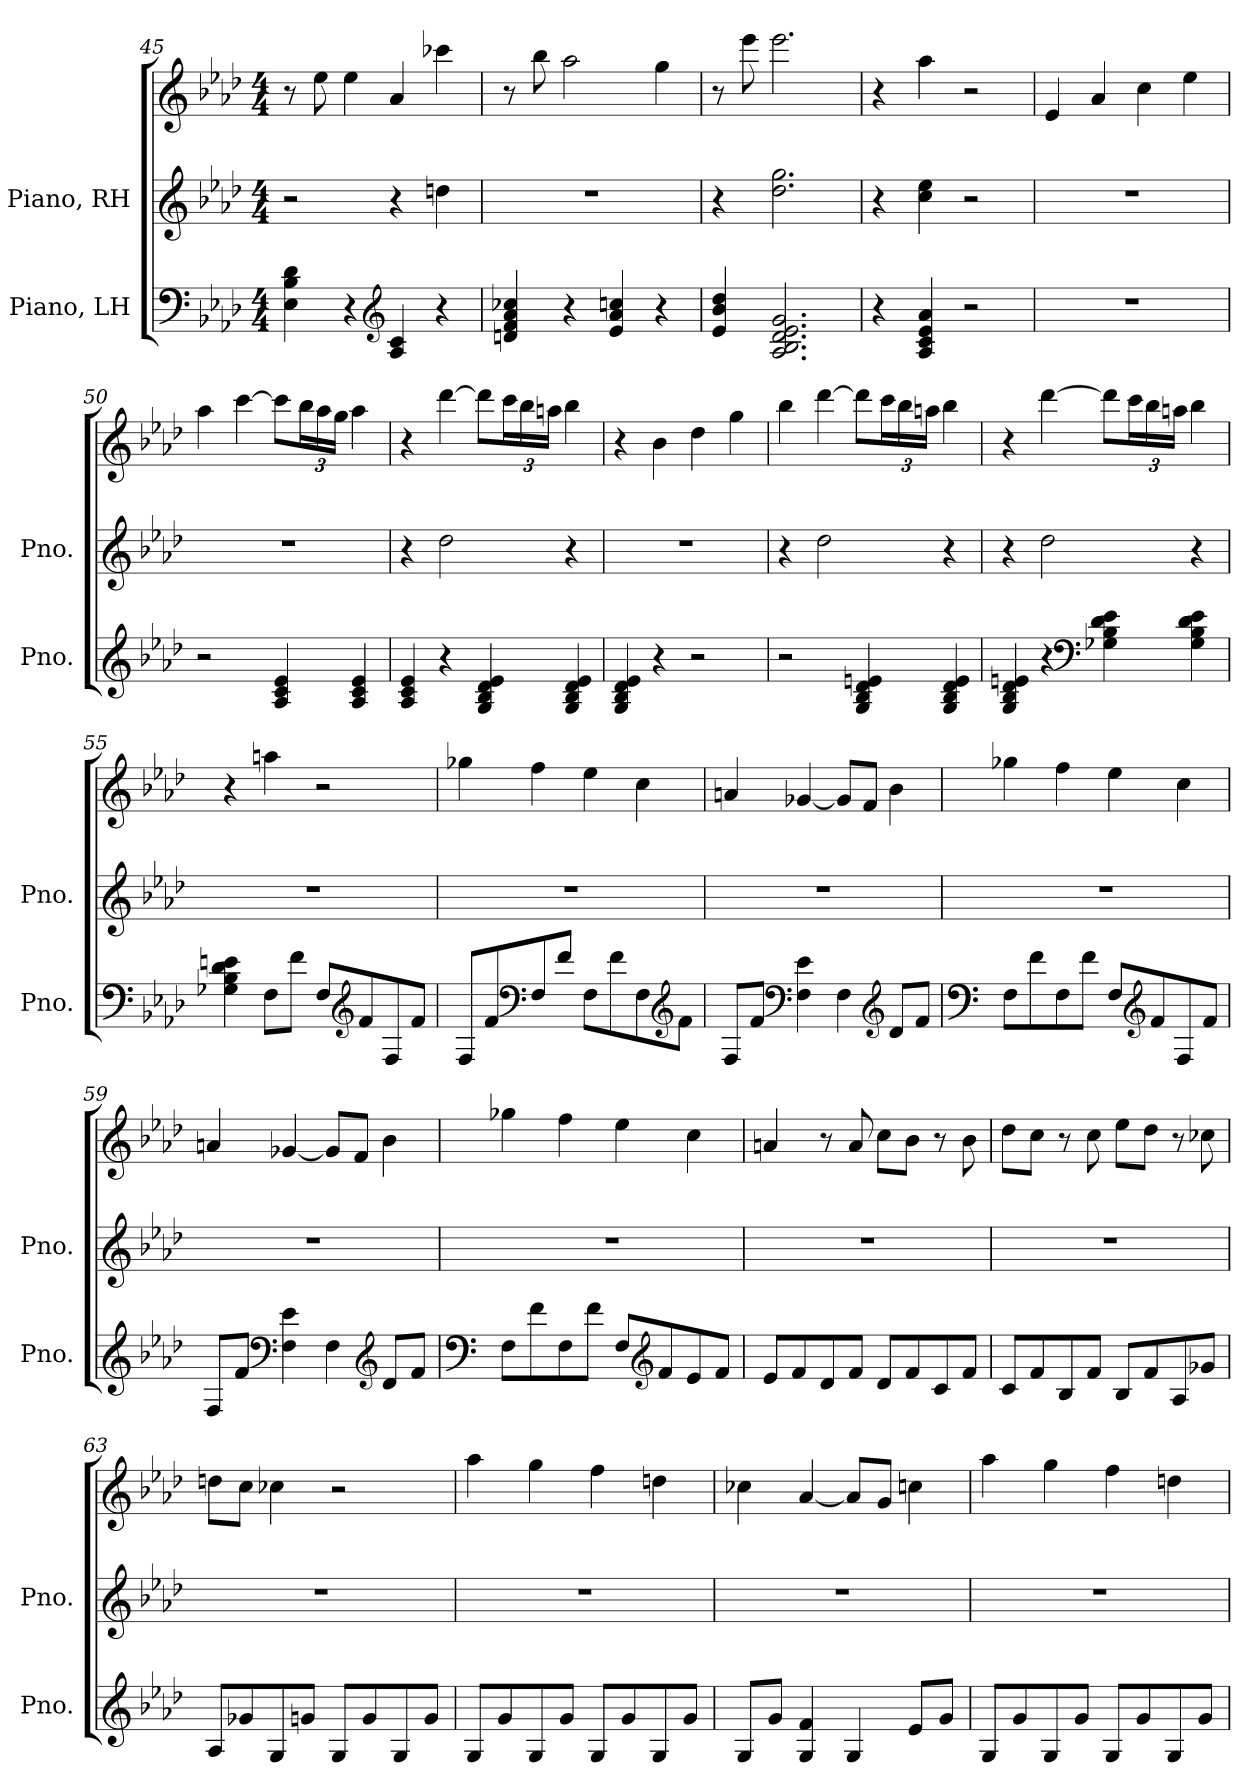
**kern	**kern	**kern
*part2	*part1	*part1
*staff3	*staff2	*staff1
*I"Piano, LH	*I"Piano, RH	*
*I'Pno.	*I'Pno.	*
!!LO:LB:g=z
*clefF4	*clefG2	*clefG2
*k[b-e-a-d-]	*k[b-e-a-d-]	*k[b-e-a-d-]
*M4/4	*M4/4	*M4/4
=45	=45	=45
4E-\ 4B-\ 4d-\	2r	8r
.	.	8ee-\
4r	.	4ee-\
*clefG2	*	*
4A-/ 4c/	4r	4a-/
4r	4ddn\	4ccc-X\
=46	=46	=46
4dn/ 4f/ 4a-/ 4cc-X/	1r	8r
.	.	8bb-\
4r	.	2aa-\
4e-/ 4a-/ 4ccn/	.	.
4r	.	4gg\
=47	=47	=47
4e-/ 4b-/ 4dd-/	4r	8r
.	.	8eee-\
2.A-/ 2.B-/ 2.d-/ 2.e-/ 2.g/	2.dd-\ 2.gg\	2.eee-\
=48	=48	=48
4r	4r	4r
4A-/ 4c/ 4e-/ 4a-/	4cc\ 4ee-\	4aa-\
2r	2r	2r
=49	=49	=49
1r	1r	4e-/
.	.	4a-/
.	.	4cc\
.	.	4ee-\
=50	=50	=50
2r	1r	4aa-\
.	.	[4ccc\
4A-/ 4c/ 4e-/	.	8ccc\L]
*	*	*Xbrackettup
.	.	24bb-\L
.	.	24aa-\
.	.	24gg\JJ
4A-/ 4c/ 4e-/	.	4aa-\
!!LO:LB:g=z
=51	=51	=51
4A-/ 4c/ 4e-/	4r	4r
4r	2dd-\	[4ddd-\
4G/ 4B-/ 4d-/ 4e-/	.	8ddd-\L]
.	.	24ccc\L
.	.	24bb-\
.	.	24aan\JJ
4G/ 4B-/ 4d-/ 4e-/	4r	4bb-\
=52	=52	=52
4G/ 4B-/ 4d-/ 4e-/	1r	4r
4r	.	4b-\
2r	.	4dd-\
.	.	4gg\
=53	=53	=53
2r	4r	4bb-\
.	2dd-\	[4ddd-\
4G/ 4B-/ 4d-/ 4en/	.	8ddd-\L]
.	.	24ccc\L
.	.	24bb-\
.	.	24aan\JJ
4G/ 4B-/ 4d-/ 4e/	4r	4bb-\
=54	=54	=54
4G/ 4B-/ 4d-/ 4en/	4r	4r
4r	2dd-\	[4ddd-\
*clefF4	*	*
4G-X\ 4B-\ 4d-\ 4e\	.	8ddd-\L]
.	.	24ccc\L
.	.	24bb-\
.	.	24aan\JJ
4G-\ 4B-\ 4d-\ 4e\	4r	4bb-\
!!LO:PB:g=z
=55	=55	=55
4G-X\ 4B-\ 4d-\ 4en\	1r	4r
8F\L	.	4aan\
8f\J	.	.
8F/L	.	2r
*clefG2	*	*
8f/	.	.
8F/	.	.
8f/J	.	.
=56	=56	=56
8F/L	1r	4gg-X\
8f/	.	.
*clefF4	*	*
8F/	.	4ff\
8f/J	.	.
8F\L	.	4ee-\
8f\	.	.
8F\	.	4cc\
*clefG2	*	*
8f\J	.	.
=57	=57	=57
8F/L	1r	4an/
8f/J	.	.
*clefF4	*	*
4F\ 4e-\	.	[4g-X/
4F\	.	8g-/L]
.	.	8f/J
*clefG2	*	*
8d-/L	.	4b-\
8f/J	.	.
!!LO:LB:g=z
=58	=58	=58
*clefF4	*	*
8F\L	1r	4gg-X\
8f\	.	.
8F\	.	4ff\
8f\J	.	.
8F/L	.	4ee-\
*clefG2	*	*
8f/	.	.
8F/	.	4cc\
8f/J	.	.
=59	=59	=59
8F/L	1r	4an/
8f/J	.	.
*clefF4	*	*
4F\ 4e-\	.	[4g-X/
4F\	.	8g-/L]
.	.	8f/J
*clefG2	*	*
8d-/L	.	4b-\
8f/J	.	.
=60	=60	=60
*clefF4	*	*
8F\L	1r	4gg-X\
8f\	.	.
8F\	.	4ff\
8f\J	.	.
8F/L	.	4ee-\
*clefG2	*	*
8f/	.	.
8e-/	.	4cc\
8f/J	.	.
!!LO:LB:g=z
=61	=61	=61
8e-/L	1r	4an/
8f/	.	.
8d-/	.	8r
8f/J	.	8a/
8d-/L	.	8cc\L
8f/	.	8b-\J
8c/	.	8r
8f/J	.	8b-\
=62	=62	=62
8c/L	1r	8dd-\L
8f/	.	8cc\J
8B-/	.	8r
8f/J	.	8cc\
8B-/L	.	8ee-\L
8f/	.	8dd-\J
8A-/	.	8r
8g-X/J	.	8cc-X\
=63	=63	=63
8A-/L	1r	8ddn\L
8g-X/	.	8cc\J
8G/	.	4cc-X\
8gn/J	.	.
8G/L	.	2r
8g/	.	.
8G/	.	.
8g/J	.	.
=64	=64	=64
8G/L	1r	4aa-\
8g/	.	.
8G/	.	4gg\
8g/J	.	.
8G/L	.	4ff\
8g/	.	.
8G/	.	4ddn\
8g/J	.	.
!!LO:LB:g=z
=65	=65	=65
8G/L	1r	4cc-X\
8g/J	.	.
4G/ 4f/	.	[4a-/
4G/	.	8a-/L]
.	.	8g/J
8e-/L	.	4ccn\
8g/J	.	.
=66	=66	=66
8G/L	1r	4aa-\
8g/	.	.
8G/	.	4gg\
8g/J	.	.
8G/L	.	4ff\
8g/	.	.
8G/	.	4ddn\
8g/J	.	.
=	=	=
*-	*-	*-
